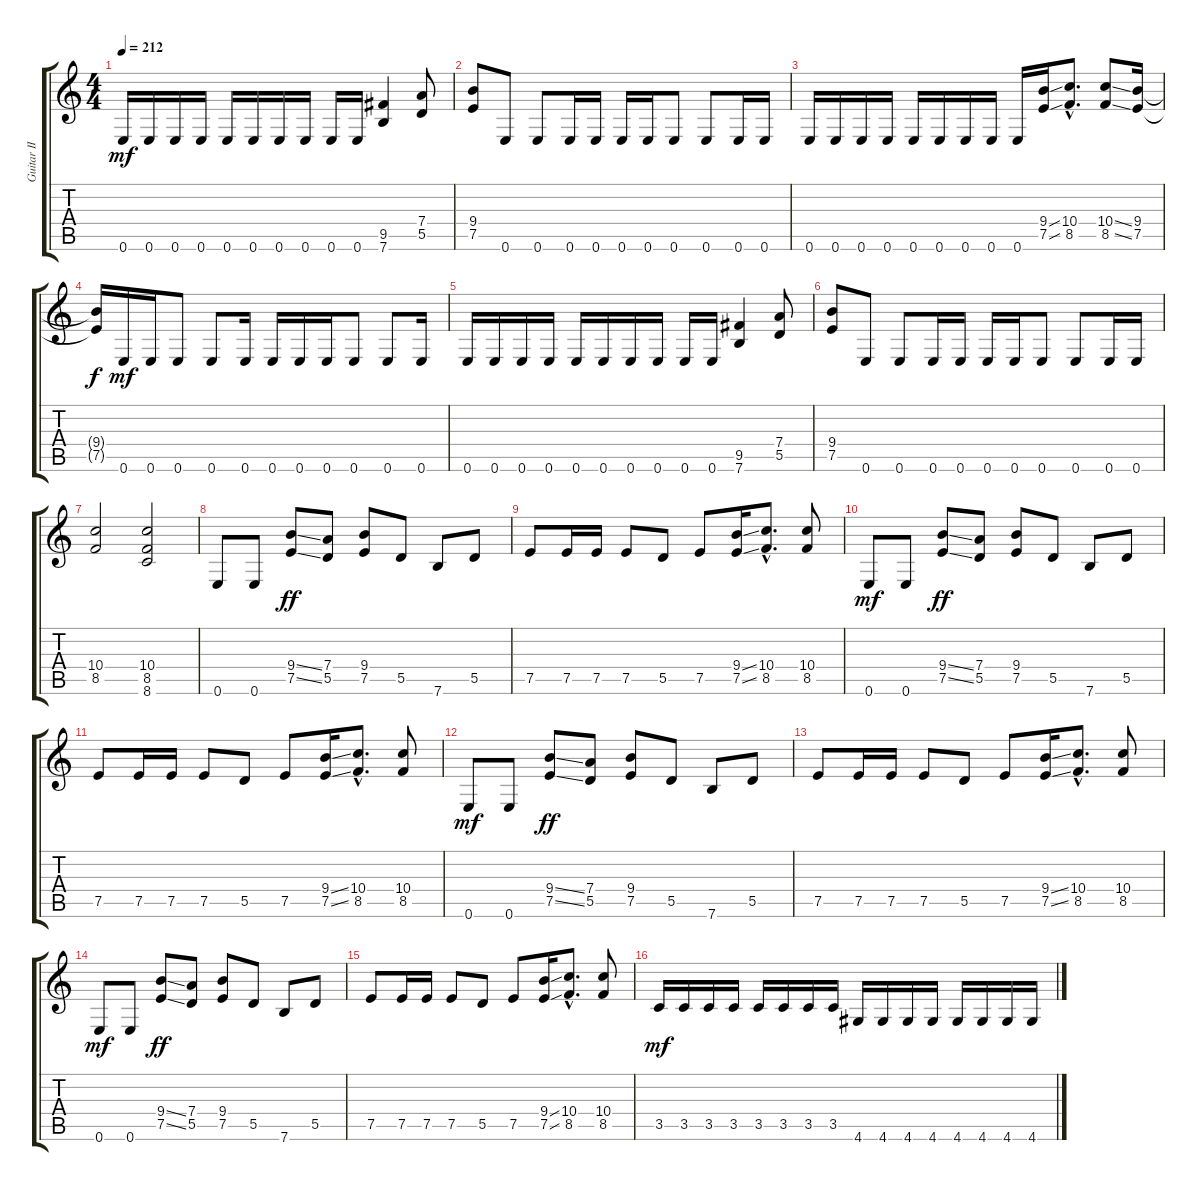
\track ("Guitar II" "Guitar II") {instrument distortionguitar}
\staff {score tabs}
\tuning (E4 B3 G3 D3 A2 E2) {hide}
\ts (4 4)
\tempo 212
\clef g2
\ks c
0.6.16{dy mf} 0.6.16 0.6.16 0.6.16 0.6.16 0.6.16 0.6.16 0.6.16 0.6.16 0.6.16 (9.5 7.6).4 (7.4 5.5).8 |
(9.4 7.5).8 0.6.8 0.6.8 0.6.16 0.6.16 0.6.16 0.6.16 0.6.8 0.6.8 0.6.16 0.6.16 |
0.6.16 0.6.16 0.6.16 0.6.16 0.6.16 0.6.16 0.6.16 0.6.16 0.6.16 (9.4{ss} 7.5{ss}).16 (10.4{hac} 8.5{hac}).8{d} (10.4{ss} 8.5{ss}).8 (9.4 7.5).16 |
(9.4{t} 7.5{t}).16{dy f} 0.6.16{dy mf} 0.6.16 0.6.8 0.6.8 0.6.16 0.6.16 0.6.16 0.6.16 0.6.8 0.6.8 0.6.16 |
0.6.16 0.6.16 0.6.16 0.6.16 0.6.16 0.6.16 0.6.16 0.6.16 0.6.16 0.6.16 (9.5 7.6).4 (7.4 5.5).8 |
(9.4 7.5).8 0.6.8 0.6.8 0.6.16 0.6.16 0.6.16 0.6.16 0.6.8 0.6.8 0.6.16 0.6.16 |
(10.4 8.5).2 (10.4 8.5 8.6).2 |
0.6.8 0.6.8 (9.4{ss} 7.5{ss}).8{dy ff} (7.4 5.5).8 (9.4 7.5).8 5.5.8 7.6.8 5.5.8 |
7.5.8 7.5.16 7.5.16 7.5.8 5.5.8 7.5.8 (9.4{ss} 7.5{ss}).16 (10.4{hac} 8.5{hac}).8{d} (10.4 8.5).8 |
0.6.8{dy mf} 0.6.8 (9.4{ss} 7.5{ss}).8{dy ff} (7.4 5.5).8 (9.4 7.5).8 5.5.8 7.6.8 5.5.8 |
7.5.8 7.5.16 7.5.16 7.5.8 5.5.8 7.5.8 (9.4{ss} 7.5{ss}).16 (10.4{hac} 8.5{hac}).8{d} (10.4 8.5).8 |
0.6.8{dy mf} 0.6.8 (9.4{ss} 7.5{ss}).8{dy ff} (7.4 5.5).8 (9.4 7.5).8 5.5.8 7.6.8 5.5.8 |
7.5.8 7.5.16 7.5.16 7.5.8 5.5.8 7.5.8 (9.4{ss} 7.5{ss}).16 (10.4{hac} 8.5{hac}).8{d} (10.4 8.5).8 |
0.6.8{dy mf} 0.6.8 (9.4{ss} 7.5{ss}).8{dy ff} (7.4 5.5).8 (9.4 7.5).8 5.5.8 7.6.8 5.5.8 |
7.5.8 7.5.16 7.5.16 7.5.8 5.5.8 7.5.8 (9.4{ss} 7.5{ss}).16 (10.4{hac} 8.5{hac}).8{d} (10.4 8.5).8 |
3.5.16{dy mf} 3.5.16 3.5.16 3.5.16 3.5.16 3.5.16 3.5.16 3.5.16 4.6.16 4.6.16 4.6.16 4.6.16 4.6.16 4.6.16 4.6.16 4.6.16
